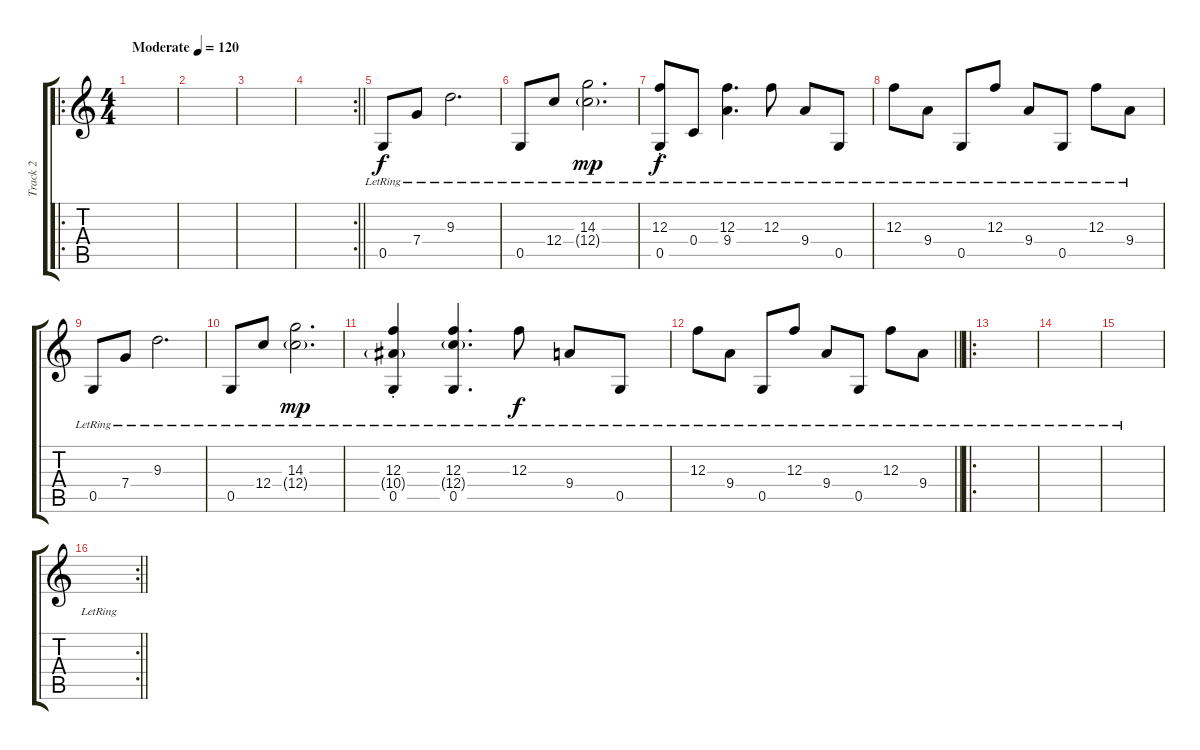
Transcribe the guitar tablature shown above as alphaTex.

\track ("Track 2" "Track 2") {instrument acousticguitarsteel}
\staff {score tabs}
\tuning (D4 A3 F3 C3 G2 D2) {hide}
\ro
\ts (4 4)
\section ("" "")
\tempo (120 "Moderate")
\clef g2
\ks c
|
|
|
\rc 2
\barLineRight lightlight
|
\section ("" "")
0.5{lr}.8 7.4{lr}.8 9.3{lr}.2{d} |
0.5{lr}.8 12.4{lr}.8 (14.3{lr} 12.4{g}).2{d dy mp} |
(12.3{st} 0.5{st lr}).8{dy f} 0.4{lr}.8 (12.3{lr} 9.4).4{d} 12.3{lr}.8 9.4{lr}.8 0.5{lr}.8 |
12.3{lr}.8 9.4{lr}.8 0.5{lr}.8 12.3{lr}.8 9.4{lr}.8 0.5{lr}.8 12.3{lr}.8 9.4{lr}.8 |
0.5{lr}.8 7.4{lr}.8 9.3{lr}.2{d} |
0.5{lr}.8 12.4{lr}.8 (14.3{lr} 12.4{g}).2{d dy mp} |
(12.3{st} 10.4{g st} 0.5{st lr}).4 (12.3{lr} 12.4{g} 0.5).4{d} 12.3{lr}.8{dy f} 9.4{lr}.8 0.5{lr}.8 |
\barLineRight lightlight
12.3{lr}.8 9.4{lr}.8 0.5{lr}.8 12.3{lr}.8 9.4{lr}.8 0.5{lr}.8 12.3{lr}.8 9.4{lr}.8 |
\ro
\section ("" "")
|
|
|
\rc 2
\barLineRight lightlight
